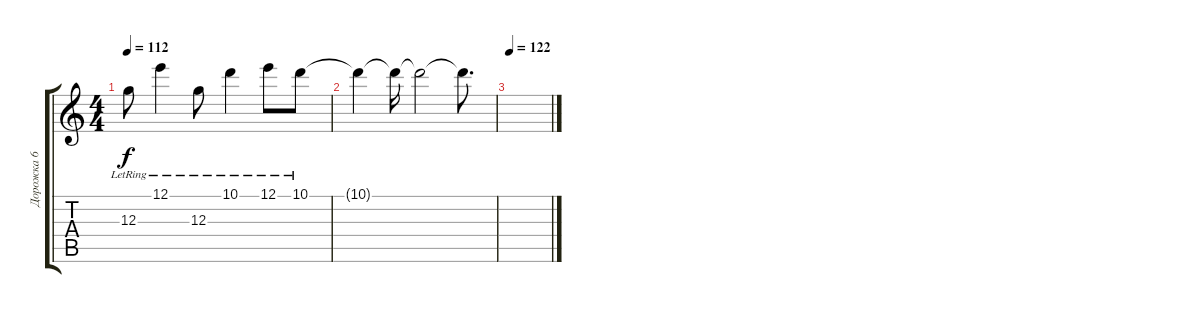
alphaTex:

\track ("Дорожка 6" "Дорожка 6") {instrument overdrivenguitar}
\staff {score tabs}
\tuning (E4 B3 G3 D3 A2 E2) {hide}
\ts (4 4)
\tempo 112
\clef g2
\ks c
12.3{lr}.8{dy f} 12.1{lr}.4 12.3{lr}.8 10.1{lr}.4 12.1{lr}.8 10.1{lr}.8 |
10.1{t}.4 10.1{t}.16 10.1{t}.2 10.1{t}.8{d} |
\tempo 122
